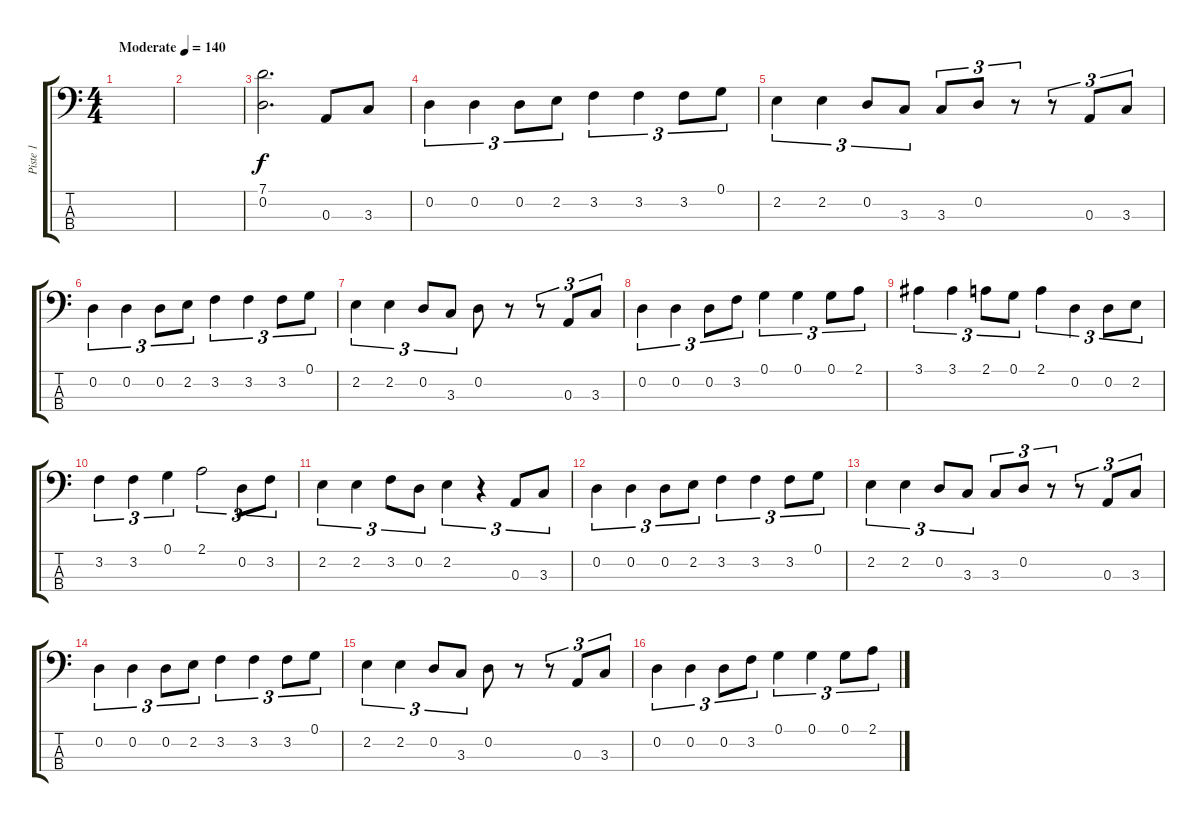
\track ("Piste 1" "Piste 1") {instrument electricbassfinger}
\staff {score tabs}
\tuning (G2 D2 A1 E1) {hide}
\ts (4 4)
\tempo (140 "Moderate")
\clef f4
\ks c
|
|
(7.1 0.2).2{d} 0.3.8 3.3.8 |
0.2.4{tu (3 2)} 0.2.4{tu (3 2)} 0.2.8{tu (3 2)} 2.2.8{tu (3 2)} 3.2.4{tu (3 2)} 3.2.4{tu (3 2)} 3.2.8{tu (3 2)} 0.1.8{tu (3 2)} |
2.2.4{tu (3 2)} 2.2.4{tu (3 2)} 0.2.8{tu (3 2)} 3.3.8{tu (3 2)} 3.3.8{tu (3 2)} 0.2.8{tu (3 2)} r.8{tu (3 2)} r.8{tu (3 2)} 0.3.8{tu (3 2)} 3.3.8{tu (3 2)} |
0.2.4{tu (3 2)} 0.2.4{tu (3 2)} 0.2.8{tu (3 2)} 2.2.8{tu (3 2)} 3.2.4{tu (3 2)} 3.2.4{tu (3 2)} 3.2.8{tu (3 2)} 0.1.8{tu (3 2)} |
2.2.4{tu (3 2)} 2.2.4{tu (3 2)} 0.2.8{tu (3 2)} 3.3.8{tu (3 2)} 0.2.8 r.8 r.8{tu (3 2)} 0.3.8{tu (3 2)} 3.3.8{tu (3 2)} |
0.2.4{tu (3 2)} 0.2.4{tu (3 2)} 0.2.8{tu (3 2)} 3.2.8{tu (3 2)} 0.1.4{tu (3 2)} 0.1.4{tu (3 2)} 0.1.8{tu (3 2)} 2.1.8{tu (3 2)} |
3.1.4{tu (3 2)} 3.1.4{tu (3 2)} 2.1.8{tu (3 2)} 0.1.8{tu (3 2)} 2.1.4{tu (3 2)} 0.2.4{tu (3 2)} 0.2.8{tu (3 2)} 2.2.8{tu (3 2)} |
3.2.4{tu (3 2)} 3.2.4{tu (3 2)} 0.1.4{tu (3 2)} 2.1.2{tu (3 2)} 0.2.8{tu (3 2)} 3.2.8{tu (3 2)} |
2.2.4{tu (3 2)} 2.2.4{tu (3 2)} 3.2.8{tu (3 2)} 0.2.8{tu (3 2)} 2.2.4{tu (3 2)} r.4{tu (3 2)} 0.3.8{tu (3 2)} 3.3.8{tu (3 2)} |
0.2.4{tu (3 2)} 0.2.4{tu (3 2)} 0.2.8{tu (3 2)} 2.2.8{tu (3 2)} 3.2.4{tu (3 2)} 3.2.4{tu (3 2)} 3.2.8{tu (3 2)} 0.1.8{tu (3 2)} |
2.2.4{tu (3 2)} 2.2.4{tu (3 2)} 0.2.8{tu (3 2)} 3.3.8{tu (3 2)} 3.3.8{tu (3 2)} 0.2.8{tu (3 2)} r.8{tu (3 2)} r.8{tu (3 2)} 0.3.8{tu (3 2)} 3.3.8{tu (3 2)} |
0.2.4{tu (3 2)} 0.2.4{tu (3 2)} 0.2.8{tu (3 2)} 2.2.8{tu (3 2)} 3.2.4{tu (3 2)} 3.2.4{tu (3 2)} 3.2.8{tu (3 2)} 0.1.8{tu (3 2)} |
2.2.4{tu (3 2)} 2.2.4{tu (3 2)} 0.2.8{tu (3 2)} 3.3.8{tu (3 2)} 0.2.8 r.8 r.8{tu (3 2)} 0.3.8{tu (3 2)} 3.3.8{tu (3 2)} |
0.2.4{tu (3 2)} 0.2.4{tu (3 2)} 0.2.8{tu (3 2)} 3.2.8{tu (3 2)} 0.1.4{tu (3 2)} 0.1.4{tu (3 2)} 0.1.8{tu (3 2)} 2.1.8{tu (3 2)}
